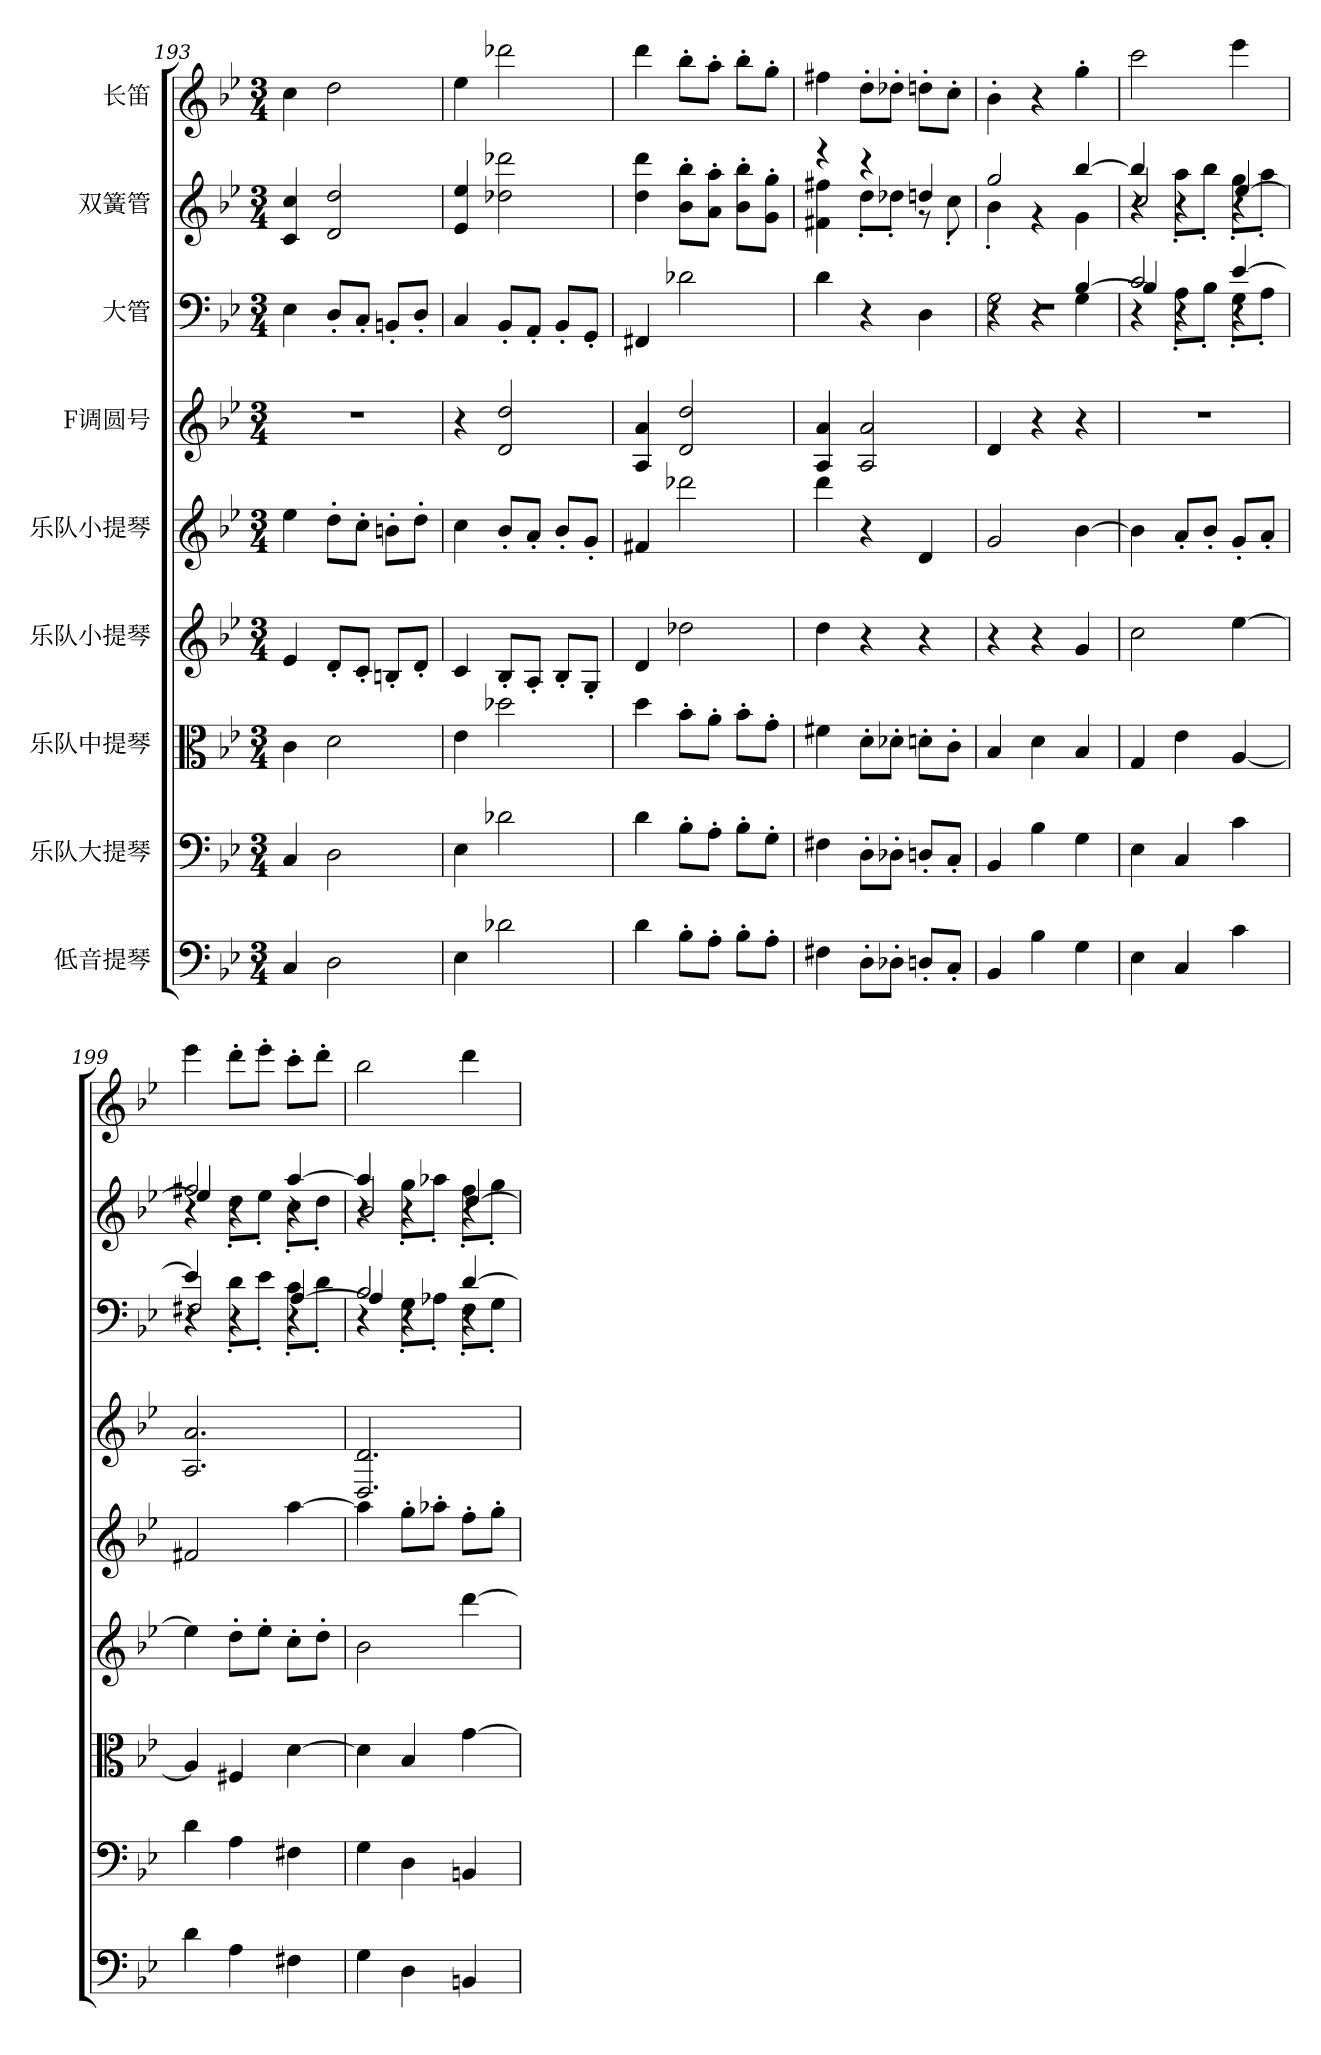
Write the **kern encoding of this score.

**kern	**kern	**kern	**kern	**kern	**kern	**kern	**kern	**kern
*part9	*part8	*part7	*part6	*part5	*part4	*part3	*part2	*part1
*staff9	*staff8	*staff7	*staff6	*staff5	*staff4	*staff3	*staff2	*staff1
*I"低音提琴	*I"乐队大提琴	*I"乐队中提琴	*I"乐队小提琴	*I"乐队小提琴	*I"F调圆号	*I"大管	*I"双簧管	*I"长笛
!!LO:PB:g=z
*clefF4	*clefF4	*clefC3	*clefG2	*clefG2	*clefG2	*clefF4	*clefG2	*clefG2
*ITrd7c12	*	*	*	*	*ITrd4c7	*	*	*
*k[b-e-]	*k[b-e-]	*k[b-e-]	*k[b-e-]	*k[b-e-]	*k[b-e-a-]	*k[b-e-]	*k[b-e-]	*k[b-e-]
*M3/4	*M3/4	*M3/4	*M3/4	*M3/4	*M3/4	*M3/4	*M3/4	*M3/4
=193	=193	=193	=193	=193	=193	=193	=193	=193
4CC/	4C/	4c\	4e-/	4ee-\	2.r	4E-\	4c/ 4cc/	4cc\
2DD\	2D\	2d\	8d'/L	8dd'\L	.	8D'/L	2d/ 2dd/	2dd\
.	.	.	8c'/J	8cc'\J	.	8C'/J	.	.
.	.	.	8Bn'/L	8bn'\L	.	8BBn'/L	.	.
.	.	.	8d'/J	8dd'\J	.	8D'/J	.	.
=194	=194	=194	=194	=194	=194	=194	=194	=194
4EE-\	4E-\	4e-\	4c/	4cc\	4r	4C/	4e-/ 4ee-/	4ee-\
2D-X\	2d-X\	2dd-X\	8B-'/L	8b-'/L	2G/ 2g/	8BB-'/L	2dd-X\ 2ddd-X\	2ddd-X\
.	.	.	8A'/J	8a'/J	.	8AA'/J	.	.
.	.	.	8B-'/L	8b-'/L	.	8BB-'/L	.	.
.	.	.	8G'/J	8g'/J	.	8GG'/J	.	.
=195	=195	=195	=195	=195	=195	=195	=195	=195
4D\	4d\	4dd\	4d/	4f#X/	4D/ 4d/	4FF#X/	4dd\ 4ddd\	4ddd\
8BB-'\L	8B-'\L	8b-'\L	2dd-X\	2ddd-X\	2G/ 2g/	2d-X\	8b-\' 8bb-\'L	8bb-'\L
8AA'\J	8A'\J	8a'\J	.	.	.	.	8a\' 8aa\'J	8aa'\J
8BB-'\L	8B-'\L	8b-'\L	.	.	.	.	8b-\' 8bb-\'L	8bb-'\L
8AA'\J	8G'\J	8g'\J	.	.	.	.	8g\' 8gg\'J	8gg'\J
=196	=196	=196	=196	=196	=196	=196	=196	=196
*	*	*	*	*	*	*	*^	*
4FF#X\	4F#X\	4f#X\	4dd\	4ddd\	4D/ 4d/	4d\	4r	4f#X\ 4ff#X\	4ff#X\
8DD'\L	8D'\L	8d'\L	4r	4r	2D/ 2d/	4r	4r	8dd'\L	8dd'\L
8DD-X'\J	8D-X'\J	8d-X'\J	.	.	.	.	.	8dd-X'\J	8dd-X'\J
8DDn'/L	8Dn'/L	8dn'\L	4r	4d/	.	4D\	4ddn/	8r	8ddn'\L
8CC'/J	8C'/J	8c'\J	.	.	.	.	.	8cc'\	8cc'\J
=197	=197	=197	=197	=197	=197	=197	=197	=197	=197
*	*	*	*	*	*	*^	*	*	*
*	*	*	*	*	*	*	*^	*	*	*
4BBB-/	4BB-/	4B-/	4r	2g/	4G/	2.r	2G\	4r	2gg/	4b-'\	4b-'\
4BB-\	4B-\	4d\	4r	.	4r	.	.	4r	.	4r	4r
4GG\	4G\	4B-/	4g/	[4b-\	4r	.	4G\	[4B-/	[4bb-/	4g\	4gg'\
=198	=198	=198	=198	=198	=198	=198	=198	=198	=198	=198	=198
*	*	*	*	*	*	*	*	*	*	*^	*
4EE-\	4E-\	4G/	2cc\	4b-\]	2.r	2c/	4r	4B-/]	4bb-/]	4r	2cc/	2ccc\
4CC/	4C/	4e-\	.	8a'/L	.	.	8A'\L	4r	4r	8aa'\L	.	.
.	.	.	.	8b-'/J	.	.	8B-'\J	.	.	8bb-'\J	.	.
4C\	4c\	[4A/	[4ee-\	8g'/L	.	[4e-/	8G'\L	4r	4r	8gg'\L	[4ee-/	4eee-\
.	.	.	.	8a'/J	.	.	8A'\J	.	.	8aa'\J	.	.
!!LO:PB:g=z
=199	=199	=199	=199	=199	=199	=199	=199	=199	=199	=199	=199	=199
4D\	4d\	4A/]	4ee-\]	2f#X/	2.D/ 2.d/	4e-/]	4r	2F#X/	2ff#X/	4r	4ee-/]	4eee-\
4AA\	4A\	4F#X/	8dd'\L	.	.	4r	8d'\L	.	.	8dd'\L	4r	8ddd'\L
.	.	.	8ee-'\J	.	.	.	8e-'\J	.	.	8ee-'\J	.	8eee-'\J
4FF#X\	4F#X\	[4d\	8cc'\L	[4aa\	.	4r	8c'\L	[4A/	[4aa/	8cc'\L	4r	8ccc'\L
.	.	.	8dd'\J	.	.	.	8d'\J	.	.	8dd'\J	.	8ddd'\J
=200	=200	=200	=200	=200	=200	=200	=200	=200	=200	=200	=200	=200
4GG\	4G\	4d\]	2b-\	4aa\]	2.GG/ 2.G/	2B-/	4r	4A/]	4aa/]	4r	2b-/	2bb-\
4DD\	4D\	4B-/	.	8gg'\L	.	.	8G'\L	4r	4r	8gg'\L	.	.
.	.	.	.	8aa-X'\J	.	.	8A-X'\J	.	.	8aa-X'\J	.	.
4BBBn/	4BBn/	[4g\	[4ddd\	8ff'\L	.	[4d/	8F'\L	4r	4r	8ff'\L	[4dd/	4ddd\
.	.	.	.	8gg'\J	.	.	8G'\J	.	.	8gg'\J	.	.
*	*	*	*	*	*	*v	*v	*v	*	*	*	*
*	*	*	*	*	*	*	*v	*v	*v	*
=	=	=	=	=	=	=	=	=
*-	*-	*-	*-	*-	*-	*-	*-	*-
